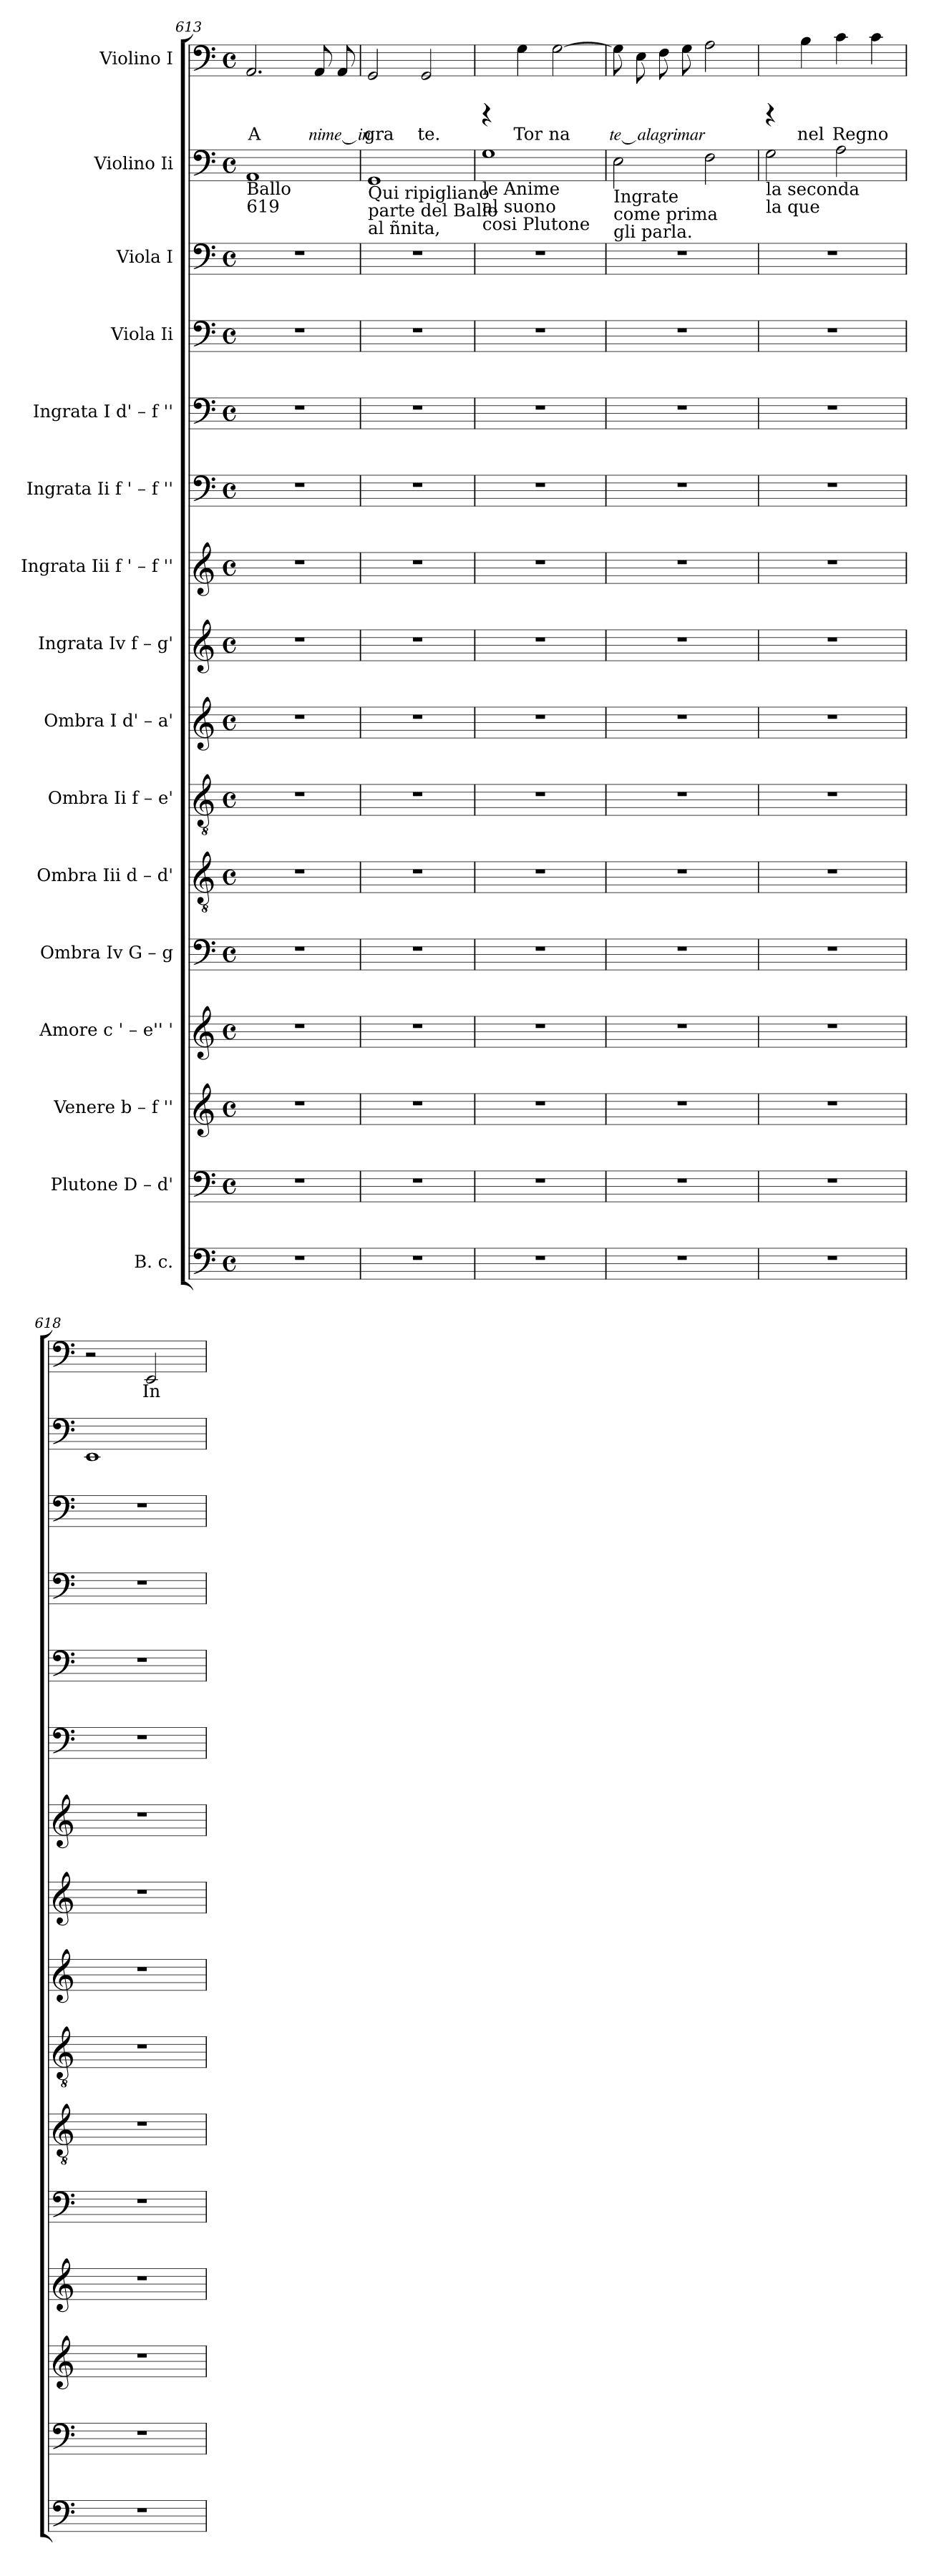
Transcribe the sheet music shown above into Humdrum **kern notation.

**kern	**kern	**kern	**kern	**kern	**kern	**kern	**kern	**kern	**kern	**kern	**kern	**kern	**kern	**kern	**kern	**text
*part16	*part15	*part14	*part13	*part12	*part11	*part10	*part9	*part8	*part7	*part6	*part5	*part4	*part3	*part2	*part1	*part1
*staff16	*staff15	*staff14	*staff13	*staff12	*staff11	*staff10	*staff9	*staff8	*staff7	*staff6	*staff5	*staff4	*staff3	*staff2	*staff1	*staff1
*I"B. c.	*I"Plutone  D – d'	*I"Venere  b – f ''	*I"Amore  c ' – e''  '	*I"Ombra Iv  G – g	*I"Ombra Iii  d – d'	*I"Ombra Ii  f – e'	*I"Ombra I  d' – a'	*I"Ingrata Iv  f – g'	*I"Ingrata Iii  f ' – f ''	*I"Ingrata Ii  f ' – f ''	*I"Ingrata I  d' – f ''	*I"Viola Ii	*I"Viola I	*I"Violino Ii	*I"Violino I	*
*clefF4	*clefF4	*clefG2	*clefG2	*clefF4	*clefGv2	*clefGv2	*clefG2	*clefG2	*clefG2	*clefF4	*clefF4	*clefF4	*clefF4	*clefF4	*clefF4	*
*k[]	*k[]	*k[]	*k[]	*k[]	*k[]	*k[]	*k[]	*k[]	*k[]	*k[]	*k[]	*k[]	*k[]	*k[]	*k[]	*
*C:	*C:	*C:	*C:	*C:	*C:	*C:	*C:	*C:	*C:	*C:	*C:	*C:	*C:	*C:	*C:	*
*M4/4	*M4/4	*M4/4	*M4/4	*M4/4	*M4/4	*M4/4	*M4/4	*M4/4	*M4/4	*M4/4	*M4/4	*M4/4	*M4/4	*M4/4	*M4/4	*
*met(c)	*met(c)	*met(c)	*met(c)	*met(c)	*met(c)	*met(c)	*met(c)	*met(c)	*met(c)	*met(c)	*met(c)	*met(c)	*met(c)	*met(c)	*met(c)	*
=613	=613	=613	=613	=613	=613	=613	=613	=613	=613	=613	=613	=613	=613	=613	=613	=613
!	!	!	!	!	!	!	!	!	!	!	!	!	!	!LO:TX:b:t=Ballo	!	!
!	!	!	!	!	!	!	!	!	!	!	!	!	!	!LO:TX:b:t=619	!	!
!	!	!	!	!	!	!	!	!	!	!	!	!	!	!	!	!LO:LY:b:cj
1r	1r	1r	1r	1r	1r	1r	1r	1r	1r	1r	1r	1r	1r	1AA	2.AA/	A
!	!	!	!	!	!	!	!	!	!	!	!	!	!	!	!	!LO:LY:b:cj
.	.	.	.	.	.	.	.	.	.	.	.	.	.	.	8AA/	nime‿in
!	!	!	!	!	!	!	!	!	!	!	!	!	!	!	!	!LO:LY:b:cj
.	.	.	.	.	.	.	.	.	.	.	.	.	.	.	8AA/	.
=614	=614	=614	=614	=614	=614	=614	=614	=614	=614	=614	=614	=614	=614	=614	=614	=614
!	!	!	!	!	!	!	!	!	!	!	!	!	!	!LO:TX:b:t=Qui ripigliano	!	!
!	!	!	!	!	!	!	!	!	!	!	!	!	!	!LO:TX:b:t=parte del Ballo	!	!
!	!	!	!	!	!	!	!	!	!	!	!	!	!	!LO:TX:b:t=al ñnita,	!	!
!	!	!	!	!	!	!	!	!	!	!	!	!	!	!	!	!LO:LY:b:cj
1r	1r	1r	1r	1r	1r	1r	1r	1r	1r	1r	1r	1r	1r	1GG	2GG/	gra
!	!	!	!	!	!	!	!	!	!	!	!	!	!	!	!	!LO:LY:b:cj
.	.	.	.	.	.	.	.	.	.	.	.	.	.	.	2GG/	te.
=615	=615	=615	=615	=615	=615	=615	=615	=615	=615	=615	=615	=615	=615	=615	=615	=615
!	!	!	!	!	!	!	!	!	!	!	!	!	!	!LO:TX:b:t=le Anime	!	!
!	!	!	!	!	!	!	!	!	!	!	!	!	!	!LO:TX:b:t=al suono	!	!
!	!	!	!	!	!	!	!	!	!	!	!	!	!	!LO:TX:b:t=cosi Plutone	!	!
1r	1r	1r	1r	1r	1r	1r	1r	1r	1r	1r	1r	1r	1r	1G	4rCCC	.
!	!	!	!	!	!	!	!	!	!	!	!	!	!	!	!	!LO:LY:b:cj
.	.	.	.	.	.	.	.	.	.	.	.	.	.	.	4G\	Tor
!	!	!	!	!	!	!	!	!	!	!	!	!	!	!	!	!LO:LY:b:cj
.	.	.	.	.	.	.	.	.	.	.	.	.	.	.	[>2G\	na
=616	=616	=616	=616	=616	=616	=616	=616	=616	=616	=616	=616	=616	=616	=616	=616	=616
!	!	!	!	!	!	!	!	!	!	!	!	!	!	!LO:TX:b:t=Ingrate	!	!
!	!	!	!	!	!	!	!	!	!	!	!	!	!	!LO:TX:b:t=come prima	!	!
!	!	!	!	!	!	!	!	!	!	!	!	!	!	!LO:TX:b:t=gli parla.	!	!
!	!	!	!	!	!	!	!	!	!	!	!	!	!	!	!	!LO:LY:b:cj
1r	1r	1r	1r	1r	1r	1r	1r	1r	1r	1r	1r	1r	1r	2E\	8G\]	te‿alagrimar
!	!	!	!	!	!	!	!	!	!	!	!	!	!	!	!	!LO:LY:b:cj
.	.	.	.	.	.	.	.	.	.	.	.	.	.	.	8E\	.
!	!	!	!	!	!	!	!	!	!	!	!	!	!	!	!	!LO:LY:b:cj
.	.	.	.	.	.	.	.	.	.	.	.	.	.	.	8F\	.
!	!	!	!	!	!	!	!	!	!	!	!	!	!	!	!	!LO:LY:b:cj
.	.	.	.	.	.	.	.	.	.	.	.	.	.	.	8G\	.
!	!	!	!	!	!	!	!	!	!	!	!	!	!	!	!	!LO:LY:b:cj
.	.	.	.	.	.	.	.	.	.	.	.	.	.	2F\	2A\	.
=617	=617	=617	=617	=617	=617	=617	=617	=617	=617	=617	=617	=617	=617	=617	=617	=617
!	!	!	!	!	!	!	!	!	!	!	!	!	!	!LO:TX:b:t=la seconda	!	!
!	!	!	!	!	!	!	!	!	!	!	!	!	!	!LO:TX:b:t=la que	!	!
1r	1r	1r	1r	1r	1r	1r	1r	1r	1r	1r	1r	1r	1r	2G\	4rCCC	.
!	!	!	!	!	!	!	!	!	!	!	!	!	!	!	!	!LO:LY:b:cj
.	.	.	.	.	.	.	.	.	.	.	.	.	.	.	4B\	nel
!	!	!	!	!	!	!	!	!	!	!	!	!	!	!	!	!LO:LY:b:cj
.	.	.	.	.	.	.	.	.	.	.	.	.	.	2A\	4c\	Regno
!	!	!	!	!	!	!	!	!	!	!	!	!	!	!	!	!LO:LY:b:cj
.	.	.	.	.	.	.	.	.	.	.	.	.	.	.	4c\	.
=618	=618	=618	=618	=618	=618	=618	=618	=618	=618	=618	=618	=618	=618	=618	=618	=618
1r	1r	1r	1r	1r	1r	1r	1r	1r	1r	1r	1r	1r	1r	1EE	2r	.
!	!	!	!	!	!	!	!	!	!	!	!	!	!	!	!	!LO:LY:b:cj
.	.	.	.	.	.	.	.	.	.	.	.	.	.	.	2EE/	In
=	=	=	=	=	=	=	=	=	=	=	=	=	=	=	=	=
*-	*-	*-	*-	*-	*-	*-	*-	*-	*-	*-	*-	*-	*-	*-	*-	*-
